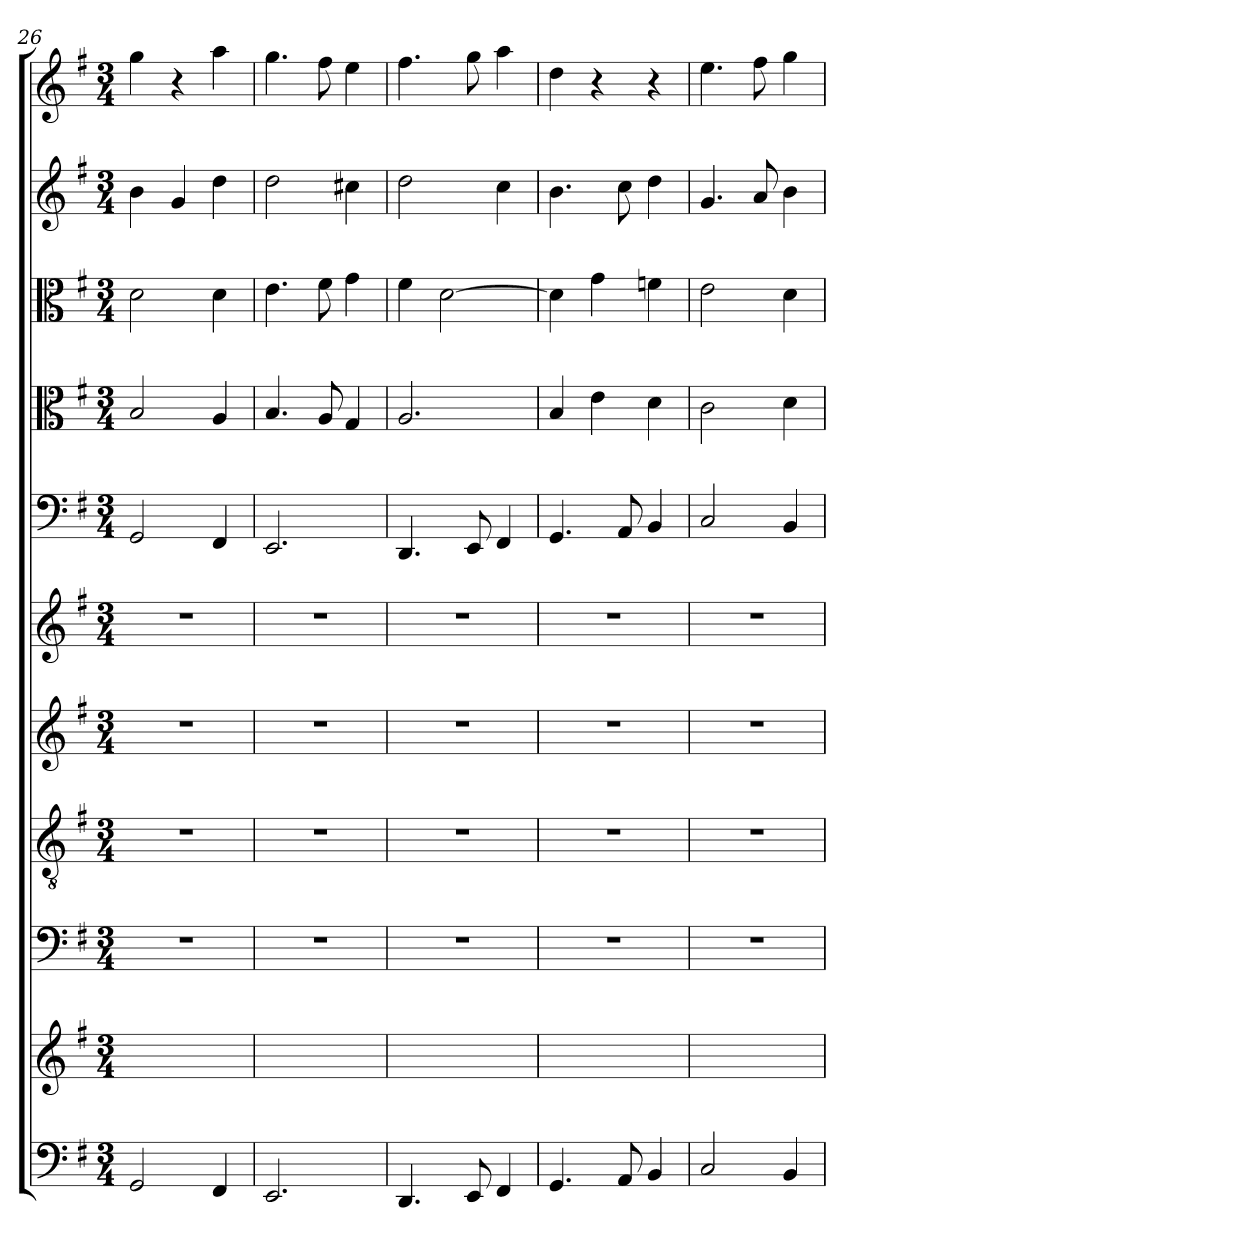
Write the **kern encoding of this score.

**kern	**kern	**kern	**kern	**kern	**kern	**kern	**kern	**kern	**kern	**kern
*part11	*part10	*part9	*part8	*part7	*part6	*part5	*part4	*part3	*part2	*part1
*staff11	*staff10	*staff9	*staff8	*staff7	*staff6	*staff5	*staff4	*staff3	*staff2	*staff1
*clefF4	*clefG2	*clefF4	*clefGv2	*clefG2	*clefG2	*clefF4	*clefC3	*clefC3	*clefG2	*clefG2
*k[f#]	*k[f#]	*k[f#]	*k[f#]	*k[f#]	*k[f#]	*k[f#]	*k[f#]	*k[f#]	*k[f#]	*k[f#]
*G:	*G:	*G:	*G:	*G:	*G:	*G:	*G:	*G:	*G:	*G:
*M3/4	*M3/4	*M3/4	*M3/4	*M3/4	*M3/4	*M3/4	*M3/4	*M3/4	*M3/4	*M3/4
=26	=26	=26	=26	=26	=26	=26	=26	=26	=26	=26
2GG/	2.ryy	2.r	2.r	2.r	2.r	2GG/	2B/	2d\	4b\	4gg\
.	.	.	.	.	.	.	.	.	4g/	4r
4FF#/	.	.	.	.	.	4FF#/	4A/	4d\	4dd\	4aa\
=27	=27	=27	=27	=27	=27	=27	=27	=27	=27	=27
2.EE/	2.ryy	2.r	2.r	2.r	2.r	2.EE/	4.B/	4.e\	2dd\	4.gg\
.	.	.	.	.	.	.	8A/	8f#\	.	8ff#\
.	.	.	.	.	.	.	4G/	4g\	4cc#X\	4ee\
=28	=28	=28	=28	=28	=28	=28	=28	=28	=28	=28
4.DD/	2.ryy	2.r	2.r	2.r	2.r	4.DD/	2.A/	4f#\	2dd\	4.ff#\
.	.	.	.	.	.	.	.	[2d\	.	.
8EE/	.	.	.	.	.	8EE/	.	.	.	8gg\
4FF#/	.	.	.	.	.	4FF#/	.	.	4cc\	4aa\
=29	=29	=29	=29	=29	=29	=29	=29	=29	=29	=29
4.GG/	2.ryy	2.r	2.r	2.r	2.r	4.GG/	4B/	4d\]	4.b\	4dd\
.	.	.	.	.	.	.	4e\	4g\	.	4r
8AA/	.	.	.	.	.	8AA/	.	.	8cc\	.
4BB/	.	.	.	.	.	4BB/	4d\	4fn\	4dd\	4r
!!LO:PB:g=z
=30	=30	=30	=30	=30	=30	=30	=30	=30	=30	=30
2C/	2.ryy	2.r	2.r	2.r	2.r	2C/	2c\	2e\	4.g/	4.ee\
.	.	.	.	.	.	.	.	.	8a/	8ff#\
4BB/	.	.	.	.	.	4BB/	4d\	4d\	4b\	4gg\
=	=	=	=	=	=	=	=	=	=	=
*-	*-	*-	*-	*-	*-	*-	*-	*-	*-	*-
